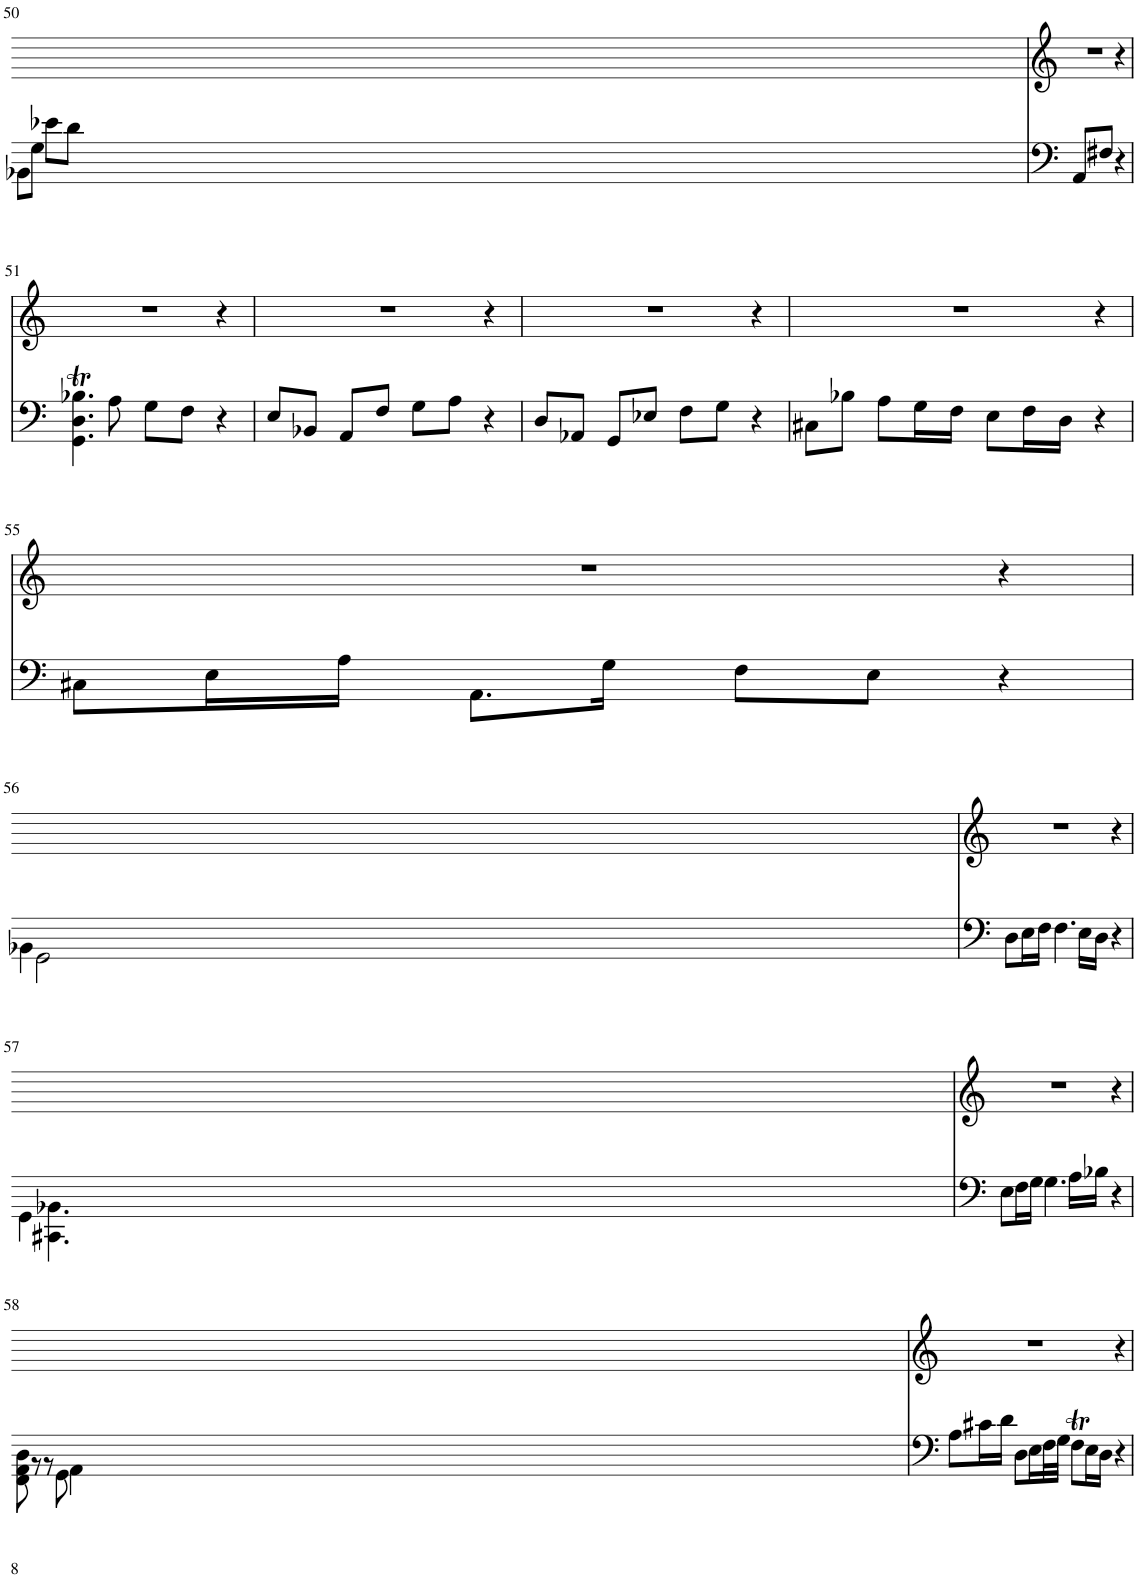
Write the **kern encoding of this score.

**kern	**kern
*part2	*part1
*staff2	*staff1
*I"Violoncello	*I"Violoncello
*I'Vc	*I'Vc
!!LO:PB:g=z
*clefF4	*clefG2
*k[]	*k[]
*M3/4	*
=50	=50
*^	*
4ryy	8BB-X\L	1r
.	8G\J	.
8AA/L	4ryy	.
8F#X/J	.	.
4ryy	8e-X\L	.
.	8d\J	.
4r	4ryy	.
4ryy	4ryy	4r
*v	*v	*
!!LO:LB:g=z
=51	=51
4.GG\T 4.D\T 4.B-X\T	1r
8A\	.
8G\L	.
8F\J	.
4r	.
4ryy	4r
=52	=52
8E/L	1r
8BB-X/J	.
8AA/L	.
8F/J	.
8G\L	.
8A\J	.
4r	.
4ryy	4r
=53	=53
8D/L	1r
8AA-X/J	.
8GG/L	.
8E-X/J	.
8F\L	.
8G\J	.
4r	.
4ryy	4r
=54	=54
8C#X\L	1r
8B-X\J	.
8A\L	.
16G\L	.
16F\JJ	.
8E\L	.
16F\L	.
16D\JJ	.
4r	.
4ryy	4r
!!LO:LB:g=z
=55	=55
8C#X\L	1r
16E\L	.
16A\JJ	.
8.AA\L	.
16G\Jk	.
8F\L	.
8E\J	.
4r	.
4ryy	4r
!!LO:LB:g=z
=56	=56
*^	*
8D\L	4BB-X\	1r
16E\L	.	.
16F\JJ	.	.
4.F\	2GG\	.
16E\LL	.	.
16D\JJ	.	.
4r	4ryy	.
4ryy	4ryy	4r
!!LO:LB:g=z
=57	=57	=57
8E\L	4GG\	1r
16F\L	.	.
16G\JJ	.	.
4.G\	4.CC#X\ 4.BB-X\	.
16A\LL	4ryy	.
16B-X\JJ	.	.
4r	.	.
.	4.ryy	.
4ryy	.	4r
!!LO:LB:g=z
=58	=58	=58
8A\L	8FF\ 8AA\ 8D\	1r
16c#X\L	8r	.
16d\JJ	.	.
8D\L	8r	.
16E\L	8GG\	.
32F\L	.	.
32G\JJJ	.	.
8FT\L	4AA\	.
16E\L	.	.
16D\JJ	.	.
4r	4ryy	.
4ryy	4ryy	4r
*v	*v	*
=	=
*-	*-
